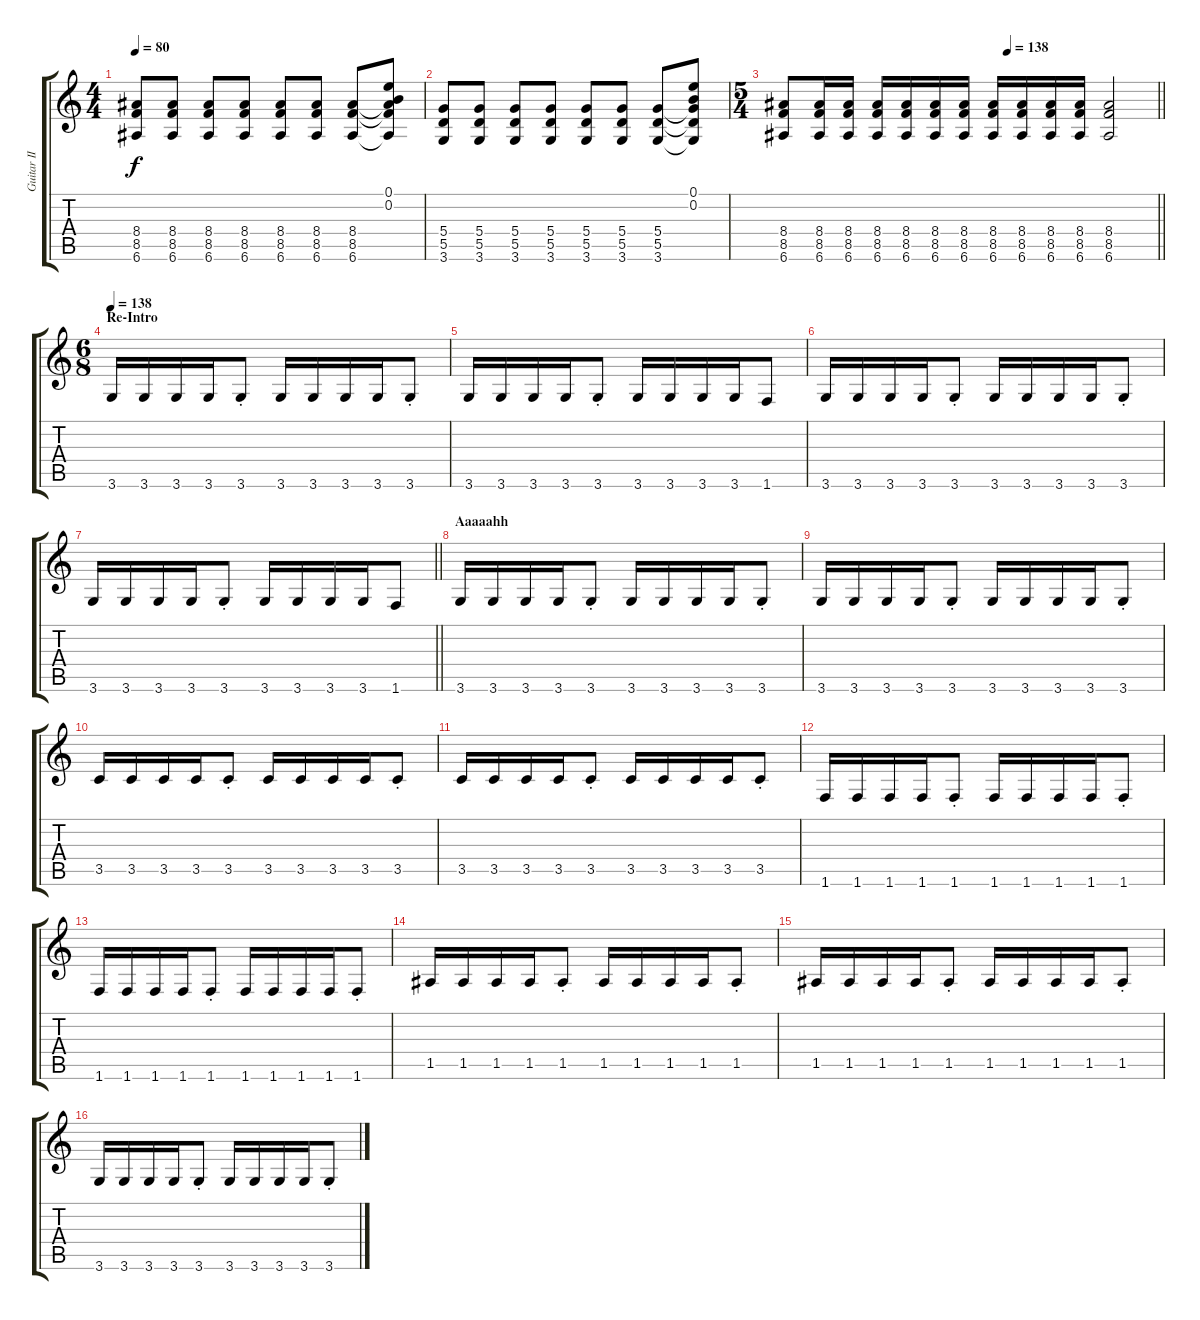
\track ("Guitar II" "Guitar II") {instrument distortionguitar}
\staff {score tabs}
\tuning (E4 B3 G3 D3 A2 E2) {hide}
\ts (4 4)
\tempo 80
\clef g2
\ks c
(8.4 8.5 6.6).8{dy f} (8.4 8.5 6.6).8 (8.4 8.5 6.6).8 (8.4 8.5 6.6).8 (8.4 8.5 6.6).8 (8.4 8.5 6.6).8 (8.4 8.5 6.6).8 (0.1 0.2 8.4{t} 8.5{t} 6.6{t}).8 |
(5.4 5.5 3.6).8 (5.4 5.5 3.6).8 (5.4 5.5 3.6).8 (5.4 5.5 3.6).8 (5.4 5.5 3.6).8 (5.4 5.5 3.6).8 (5.4 5.5 3.6).8 (0.1 0.2 5.4{t} 5.5{t} 3.6{t}).8 |
\ts (5 4)
\tempo (138 0.6)
\barLineRight lightlight
(8.4 8.5 6.6).8 (8.4 8.5 6.6).16 (8.4 8.5 6.6).16 (8.4 8.5 6.6).16 (8.4 8.5 6.6).16 (8.4 8.5 6.6).16 (8.4 8.5 6.6).16 (8.4 8.5 6.6).16 (8.4 8.5 6.6).16 (8.4 8.5 6.6).16 (8.4 8.5 6.6).16 (8.4 8.5 6.6).2 |
\ts (6 8)
\section ("" "Re-Intro")
\tempo 138
3.6.16 3.6.16 3.6.16 3.6.16 3.6{st}.8 3.6.16 3.6.16 3.6.16 3.6.16 3.6{st}.8 |
3.6.16 3.6.16 3.6.16 3.6.16 3.6{st}.8 3.6.16 3.6.16 3.6.16 3.6.16 1.6.8 |
3.6.16 3.6.16 3.6.16 3.6.16 3.6{st}.8 3.6.16 3.6.16 3.6.16 3.6.16 3.6{st}.8 |
\barLineRight lightlight
3.6.16 3.6.16 3.6.16 3.6.16 3.6{st}.8 3.6.16 3.6.16 3.6.16 3.6.16 1.6.8 |
\section ("" "Aaaaahh")
3.6.16 3.6.16 3.6.16 3.6.16 3.6{st}.8 3.6.16 3.6.16 3.6.16 3.6.16 3.6{st}.8 |
3.6.16 3.6.16 3.6.16 3.6.16 3.6{st}.8 3.6.16 3.6.16 3.6.16 3.6.16 3.6{st}.8 |
3.5.16 3.5.16 3.5.16 3.5.16 3.5{st}.8 3.5.16 3.5.16 3.5.16 3.5.16 3.5{st}.8 |
3.5.16 3.5.16 3.5.16 3.5.16 3.5{st}.8 3.5.16 3.5.16 3.5.16 3.5.16 3.5{st}.8 |
1.6.16 1.6.16 1.6.16 1.6.16 1.6{st}.8 1.6.16 1.6.16 1.6.16 1.6.16 1.6{st}.8 |
1.6.16 1.6.16 1.6.16 1.6.16 1.6{st}.8 1.6.16 1.6.16 1.6.16 1.6.16 1.6{st}.8 |
1.5.16 1.5.16 1.5.16 1.5.16 1.5{st}.8 1.5.16 1.5.16 1.5.16 1.5.16 1.5{st}.8 |
1.5.16 1.5.16 1.5.16 1.5.16 1.5{st}.8 1.5.16 1.5.16 1.5.16 1.5.16 1.5{st}.8 |
3.6.16 3.6.16 3.6.16 3.6.16 3.6{st}.8 3.6.16 3.6.16 3.6.16 3.6.16 3.6{st}.8
